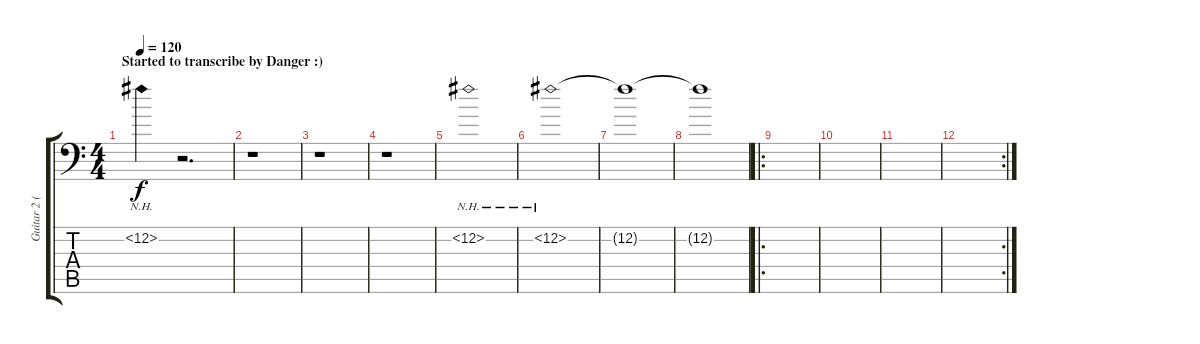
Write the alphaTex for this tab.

\track ("Guitar 2 (Clean)" "Guitar 2 (") {instrument electricguitarjazz}
\staff {score tabs}
\tuning (Bb3 Gb3 Db3 Ab2 Db2 Ab1) {hide}
\ts (4 4)
\section ("" "Started to transcribe by Danger :)")
\tempo 120
\clef f4
\ks c
12.2{nh}.4{dy f instrument electricguitarjazz} r.2{d} |
r.1 |
r.1 |
r.1 |
12.2{nh}.1 |
12.2{nh}.1 |
12.2{t}.1 |
12.2{t}.1 |
\ro
|
|
|
\rc 2
